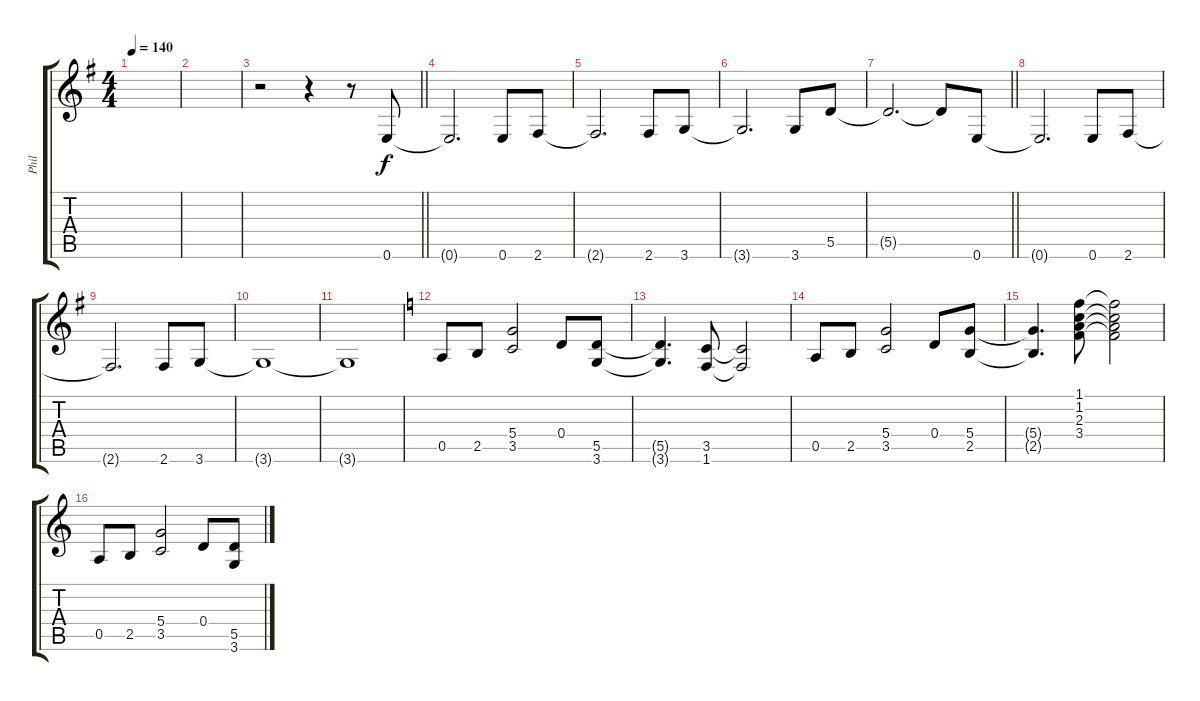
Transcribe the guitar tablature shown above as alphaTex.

\track ("Phil" "Phil") {instrument distortionguitar}
\staff {score tabs}
\tuning (E4 B3 G3 D3 A2 E2) {hide}
\ts (4 4)
\tempo 140
\clef g2
\ks g
|
|
\barLineRight lightlight
r.2 r.4 r.8 0.6.8 |
0.6{t}.2{d} 0.6.8 2.6.8 |
2.6{t}.2{d} 2.6.8 3.6.8 |
3.6{t}.2{d} 3.6.8 5.5.8 |
\barLineRight lightlight
5.5{t}.2{d} 5.5{t}.8 0.6.8 |
0.6{t}.2{d} 0.6.8 2.6.8 |
2.6{t}.2{d} 2.6.8 3.6.8 |
3.6{t}.1 |
3.6{t}.1 |
\ks c
0.5.8 2.5.8 (5.4 3.5).2 0.4.8 (5.5 3.6).8 |
(5.5{t} 3.6{t}).4{d} (3.5 1.6).8 (3.5{t} 1.6{t}).2 |
0.5.8 2.5.8 (5.4 3.5).2 0.4.8 (5.4 2.5).8 |
(5.4{t} 2.5{t}).4{d} (1.1 1.2 2.3 3.4).8 (1.1{t} 1.2{t} 2.3{t} 3.4{t}).2 |
0.5.8 2.5.8 (5.4 3.5).2 0.4.8 (5.5 3.6).8
